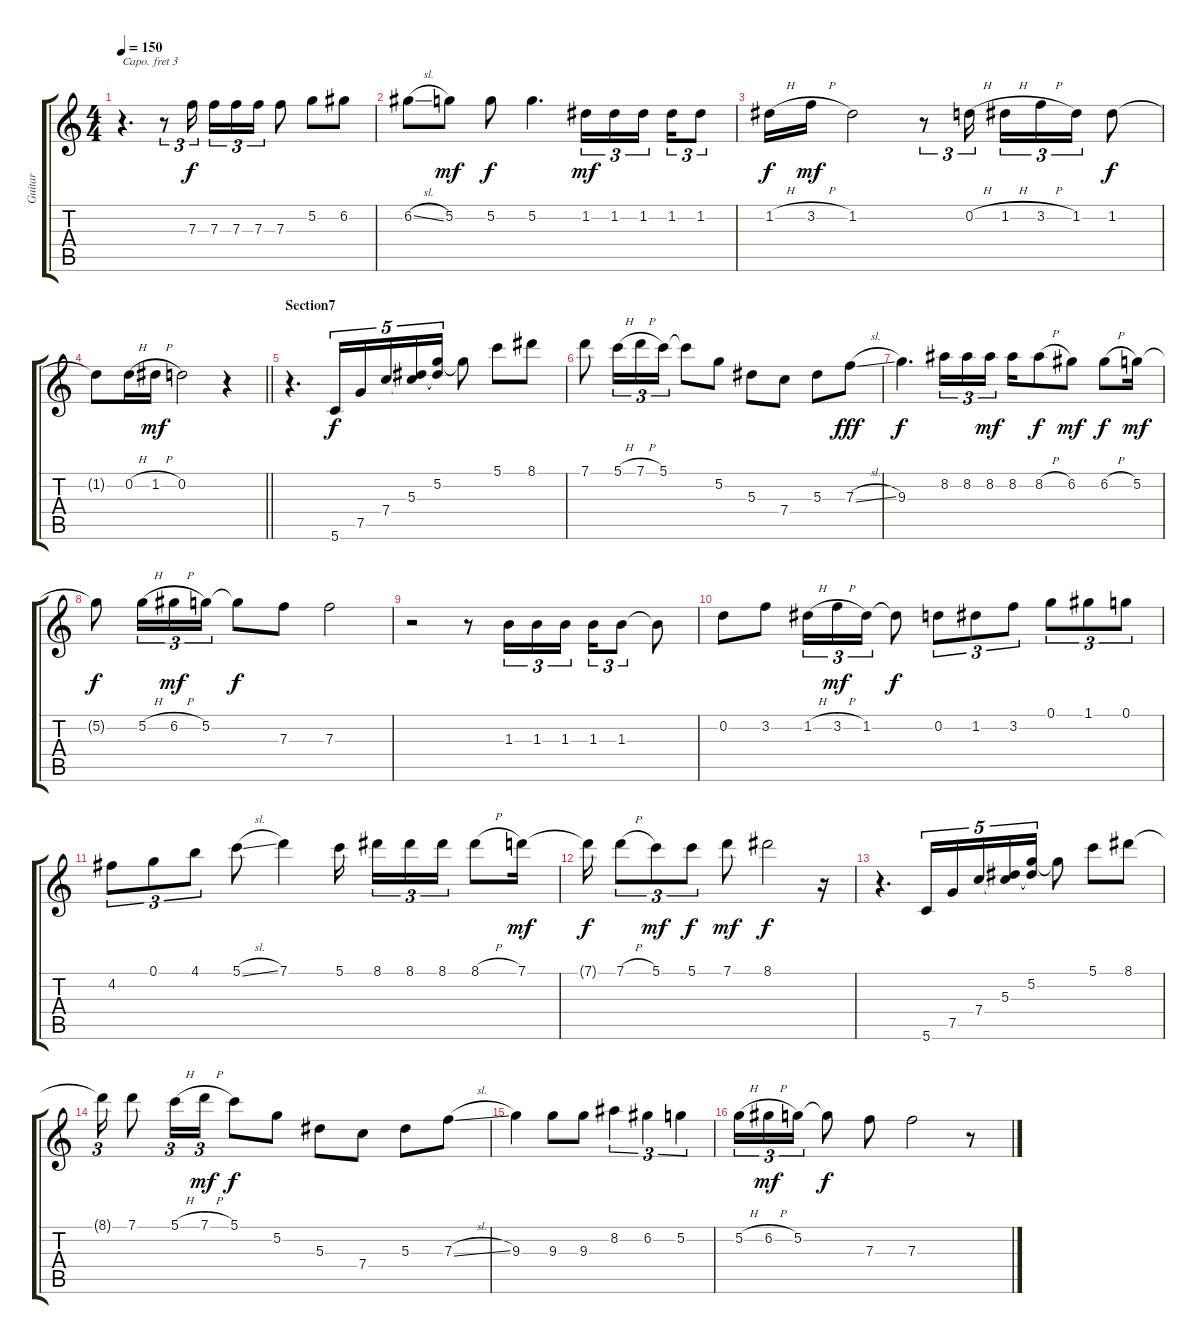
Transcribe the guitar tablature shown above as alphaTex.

\track ("Guitar" "Guitar") {instrument acousticguitarnylon}
\staff {score tabs}
\capo 3
\tuning (E4 B3 G3 D3 A2 E2) {hide}
\ts (4 4)
\tempo 150
\clef g2
\ks c
r.4{d dy f} r.8{tu (3 2)} 7.3.16{tu (3 2)} 7.3.16{tu (3 2)} 7.3.16{tu (3 2)} 7.3.16{tu (3 2)} 7.3.8 5.2.8 6.2.8 |
6.2{sl}.8 5.2.8{dy mf} 5.2.8{dy f} 5.2.4{d} 1.2.16{tu (3 2) dy mf} 1.2.16{tu (3 2)} 1.2.16{tu (3 2) beam splitsecondary} 1.2.16{tu (3 2)} 1.2.8{tu (3 2)} |
1.2{h}.16{dy f} 3.2{h}.16{dy mf} 1.2.2 r.8{tu (3 2)} 0.2{h}.16{tu (3 2)} 1.2{h}.16{tu (3 2)} 3.2{h}.16{tu (3 2)} 1.2.16{tu (3 2)} 1.2.8{dy f} |
\barLineRight lightlight
1.2{t}.8 0.2{h}.16 1.2{h}.16{dy mf} 0.2.2 r.4 |
\section ("" "Section7")
r.4{d} 5.6.16{tu (5 4) dy f} 7.5.16{tu (5 4)} 7.4.16{tu (5 4)} (5.3 7.4{t}).16{tu (5 4)} (5.2 5.3{t}).16{tu (5 4)} 5.2{t}.8 5.1.8 8.1.8 |
7.1.8 5.1{h}.16{tu (3 2)} 7.1{h}.16{tu (3 2)} 5.1.16{tu (3 2)} 5.1{t}.8 5.2.8 5.3.8 7.4.8 5.3.8 7.3{sl}.8{dy fff} |
9.3.4{d dy f} 8.2.16{tu (3 2)} 8.2.16{tu (3 2)} 8.2.16{tu (3 2) dy mf} 8.2.16 8.2{h}.8{dy f} 6.2.8{dy mf} 6.2{h}.8{dy f} 5.2.16{dy mf} |
5.2{t}.8{dy f} 5.2{h}.16{tu (3 2)} 6.2{h}.16{tu (3 2) dy mf} 5.2.16{tu (3 2)} 5.2{t}.8{dy f} 7.3.8 7.3.2 |
r.2 r.8 1.3.16{tu (3 2)} 1.3.16{tu (3 2)} 1.3.16{tu (3 2)} 1.3.16{tu (3 2)} 1.3.8{tu (3 2)} 1.3{t}.8 |
0.2.8 3.2.8 1.2{h}.16{tu (3 2)} 3.2{h}.16{tu (3 2) dy mf} 1.2.16{tu (3 2)} 1.2{t}.8{dy f} 0.2.8{tu (3 2)} 1.2.8{tu (3 2)} 3.2.8{tu (3 2)} 0.1.8{tu (3 2)} 1.1.8{tu (3 2)} 0.1.8{tu (3 2)} |
4.2.8{tu (3 2)} 0.1.8{tu (3 2)} 4.1.8{tu (3 2)} 5.1{sl}.8 7.1.4 5.1.16{beam splitsecondary} 8.1.16{tu (3 2)} 8.1.16{tu (3 2)} 8.1.16{tu (3 2)} 8.1{h}.8 7.1.16{dy mf} |
7.1{t}.16{dy f} 7.1{h}.8{tu (3 2)} 5.1.8{tu (3 2) dy mf} 5.1.8{tu (3 2) dy f} 7.1.8{dy mf} 8.1.2{dy f} r.16 |
r.4{d} 5.6.16{tu (5 4)} 7.5.16{tu (5 4)} 7.4.16{tu (5 4)} (5.3 7.4{t}).16{tu (5 4)} (5.2 5.3{t}).16{tu (5 4)} 5.2{t}.8 5.1.8 8.1.8 |
8.1{t}.16{tu (3 2)} 7.1.8 5.1{h}.16{tu (3 2)} 7.1{h}.16{tu (3 2) dy mf} 5.1.8{dy f} 5.2.8 5.3.8 7.4.8 5.3.8 7.3{sl}.8 |
9.3.4 9.3.8 9.3.8 8.2.4{tu (3 2)} 6.2.4{tu (3 2)} 5.2.4{tu (3 2)} |
5.2{h}.16{tu (3 2)} 6.2{h}.16{tu (3 2) dy mf} 5.2.16{tu (3 2)} 5.2{t}.8{dy f} 7.3.8 7.3.2 r.8
